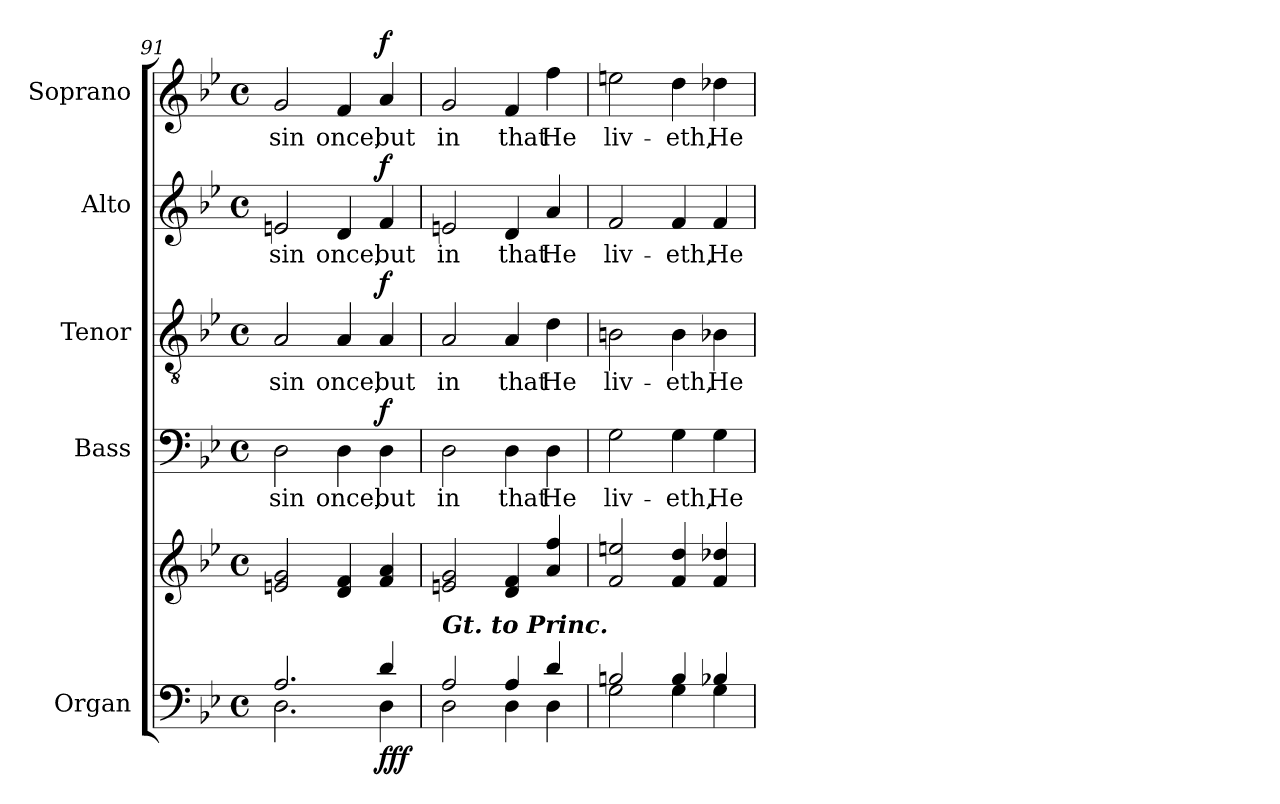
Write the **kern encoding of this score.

**kern	**kern	**dynam	**kern	**text	**dynam	**kern	**text	**dynam	**kern	**text	**dynam	**kern	**text	**dynam
*part5	*part5	*part5	*part4	*part4	*part4	*part3	*part3	*part3	*part2	*part2	*part2	*part1	*part1	*part1
*staff6	*staff5	*staff5/6	*staff4	*staff4	*staff4	*staff3	*staff3	*staff3	*staff2	*staff2	*staff2	*staff1	*staff1	*staff1
*I"Organ	*	*	*I"Bass	*	*	*I"Tenor	*	*	*I"Alto	*	*	*I"Soprano	*	*
*	*	*	*I'B	*	*	*I'T	*	*	*I'A	*	*	*I'S	*	*
!!LO:LB:g=z
*clefF4	*clefG2	*	*clefF4	*	*	*clefGv2	*	*	*clefG2	*	*	*clefG2	*	*
*k[b-e-]	*k[b-e-]	*	*k[b-e-]	*	*	*k[b-e-]	*	*	*k[b-e-]	*	*	*k[b-e-]	*	*
*B-:	*B-:	*	*B-:	*	*	*B-:	*	*	*B-:	*	*	*B-:	*	*
*M4/4	*M4/4	*	*M4/4	*	*	*M4/4	*	*	*M4/4	*	*	*M4/4	*	*
*met(c)	*met(c)	*	*met(c)	*	*	*met(c)	*	*	*met(c)	*	*	*met(c)	*	*
=91	=91	=91	=91	=91	=91	=91	=91	=91	=91	=91	=91	=91	=91	=91
*^	*^	*	*	*	*	*	*	*	*	*	*	*	*	*
!	!	!	!	!	!	!LO:LY:b	!	!	!LO:LY:b	!	!	!LO:LY:b	!	!	!LO:LY:b	!
2.A/	2.D\	2en 2g	1ryy	.	2D	sin	.	2A	sin	.	2en	sin	.	2g	sin	.
!	!	!	!	!	!	!LO:LY:b	!	!	!LO:LY:b	!	!	!LO:LY:b	!	!	!LO:LY:b	!
.	.	4d 4f	.	.	4D	once,	.	4A	once,	.	4d	once,	.	4f	once,	.
!	!	!	!	!LO:DY:b=2	!	!LO:LY:b	!	!	!LO:LY:b	!	!	!LO:LY:b	!	!	!LO:LY:b	!
!	!	!	!	!LO:DY:n=1:b=2	!	!	!	!	!	!	!	!	!	!	!	!
!	!	!	!	!LO:DY:n=2:b	!	!	!LO:DY:b	!	!	!LO:DY:b	!	!	!LO:DY:b	!	!	!LO:DY:b
4d/	4D\	4f 4a	.	f f f	4D	but	f	4A	but	f	4f	but	f	4a	but	f
=92	=92	=92	=92	=92	=92	=92	=92	=92	=92	=92	=92	=92	=92	=92	=92	=92
!	!	!LO:TX:b:Bi:t=Gt. to Princ.	!	!	!	!	!	!	!	!	!	!	!	!	!	!
!	!	!	!	!	!	!LO:LY:b	!	!	!LO:LY:b	!	!	!LO:LY:b	!	!	!LO:LY:b	!
2A/	2D\	2en 2g	1ryy	.	2D	in	.	2A	in	.	2en	in	.	2g	in	.
!	!	!	!	!	!	!LO:LY:b	!	!	!LO:LY:b	!	!	!LO:LY:b	!	!	!LO:LY:b	!
4A/	4D\	4d 4f	.	.	4D	that	.	4A	that	.	4d	that	.	4f	that	.
!	!	!	!	!	!	!LO:LY:b	!	!	!LO:LY:b	!	!	!LO:LY:b	!	!	!LO:LY:b	!
4d/	4D\	4a 4ff	.	.	4D	He	.	4d	He	.	4a	He	.	4ff	He	.
=93	=93	=93	=93	=93	=93	=93	=93	=93	=93	=93	=93	=93	=93	=93	=93	=93
!	!	!	!	!	!	!LO:LY:b	!	!	!LO:LY:b	!	!	!LO:LY:b	!	!	!LO:LY:b	!
2Bn/	2G\	2f 2een	1ryy	.	2G	liv-	.	2Bn	liv-	.	2f	liv-	.	2een	liv-	.
!	!	!	!	!	!	!LO:LY:b	!	!	!LO:LY:b	!	!	!LO:LY:b	!	!	!LO:LY:b	!
4B/	4G\	4f 4dd	.	.	4G	-eth,	.	4B	-eth,	.	4f	-eth,	.	4dd	-eth,	.
!	!	!	!	!	!	!LO:LY:b	!	!	!LO:LY:b	!	!	!LO:LY:b	!	!	!LO:LY:b	!
4B-X/	4G\	4f 4dd-X	.	.	4G	He	.	4B-X	He	.	4f	He	.	4dd-X	He	.
*v	*v	*	*	*	*	*	*	*	*	*	*	*	*	*	*	*
*	*v	*v	*	*	*	*	*	*	*	*	*	*	*	*	*
=	=	=	=	=	=	=	=	=	=	=	=	=	=	=
*-	*-	*-	*-	*-	*-	*-	*-	*-	*-	*-	*-	*-	*-	*-
